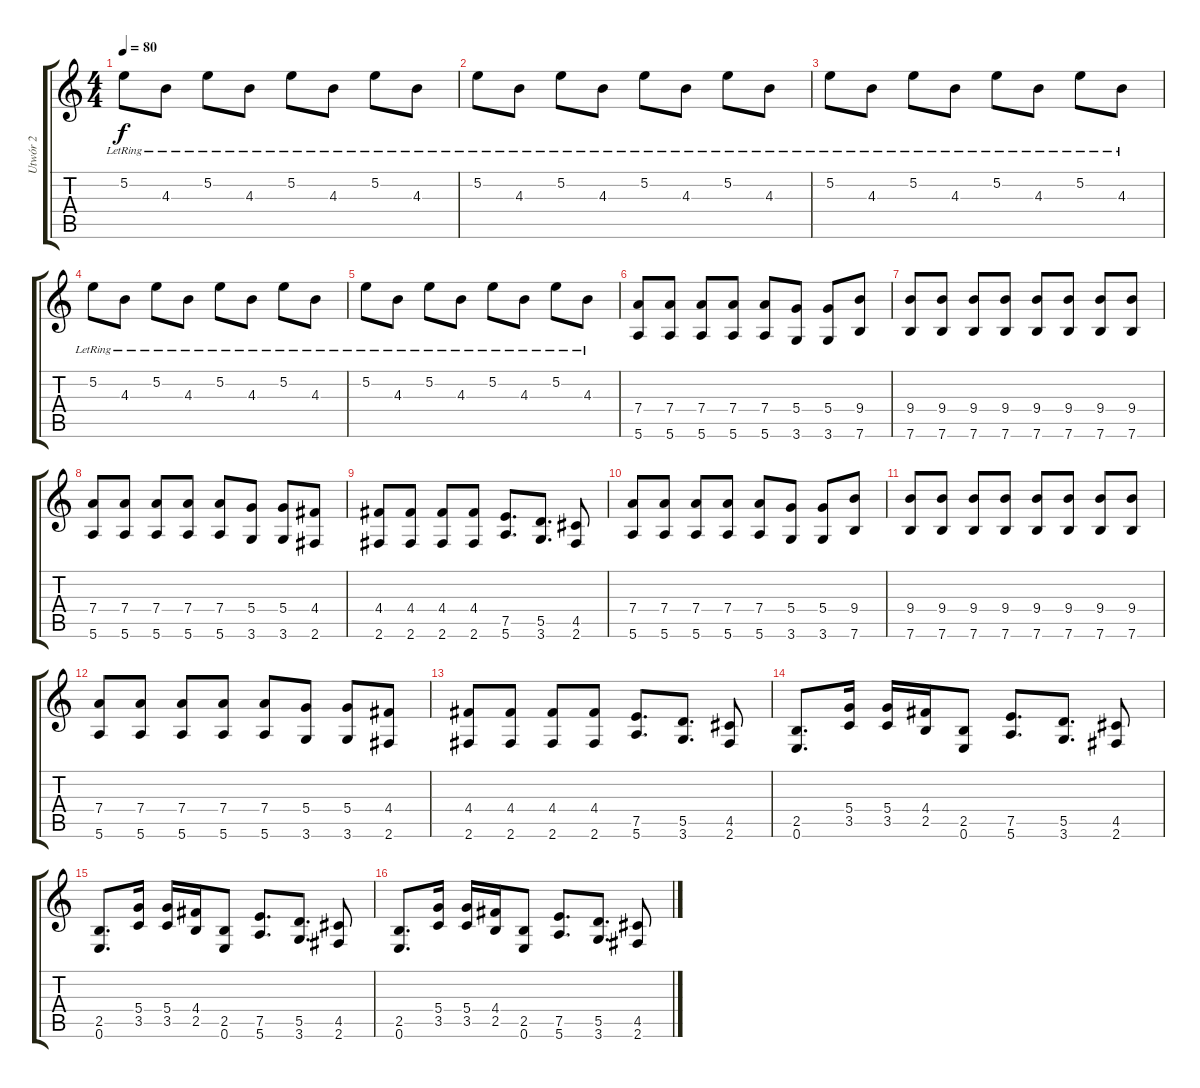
\track ("Utwór 2" "Utwór 2") {instrument distortionguitar}
\staff {score tabs}
\tuning (E4 B3 G3 D3 A2 E2) {hide}
\ts (4 4)
\tempo 80
\clef g2
\ks c
5.2{lr}.8{dy f} 4.3{lr}.8 5.2{lr}.8 4.3{lr}.8 5.2{lr}.8 4.3{lr}.8 5.2{lr}.8 4.3{lr}.8 |
5.2{lr}.8 4.3{lr}.8 5.2{lr}.8 4.3{lr}.8 5.2{lr}.8 4.3{lr}.8 5.2{lr}.8 4.3{lr}.8 |
5.2{lr}.8 4.3{lr}.8 5.2{lr}.8 4.3{lr}.8 5.2{lr}.8 4.3{lr}.8 5.2{lr}.8 4.3{lr}.8 |
5.2{lr}.8 4.3{lr}.8 5.2{lr}.8 4.3{lr}.8 5.2{lr}.8 4.3{lr}.8 5.2{lr}.8 4.3{lr}.8 |
5.2{lr}.8 4.3{lr}.8 5.2{lr}.8 4.3{lr}.8 5.2{lr}.8 4.3{lr}.8 5.2{lr}.8 4.3{lr}.8 |
(7.4 5.6).8{instrument overdrivenguitar} (7.4 5.6).8 (7.4 5.6).8 (7.4 5.6).8 (7.4 5.6).8 (5.4 3.6).8 (5.4 3.6).8 (9.4 7.6).8 |
(9.4 7.6).8 (9.4 7.6).8 (9.4 7.6).8 (9.4 7.6).8 (9.4 7.6).8 (9.4 7.6).8 (9.4 7.6).8 (9.4 7.6).8 |
(7.4 5.6).8 (7.4 5.6).8 (7.4 5.6).8 (7.4 5.6).8 (7.4 5.6).8 (5.4 3.6).8 (5.4 3.6).8 (4.4 2.6).8 |
(4.4 2.6).8 (4.4 2.6).8 (4.4 2.6).8 (4.4 2.6).8 (7.5 5.6).8{d} (5.5 3.6).8{d} (4.5 2.6).8 |
(7.4 5.6).8 (7.4 5.6).8 (7.4 5.6).8 (7.4 5.6).8 (7.4 5.6).8 (5.4 3.6).8 (5.4 3.6).8 (9.4 7.6).8 |
(9.4 7.6).8 (9.4 7.6).8 (9.4 7.6).8 (9.4 7.6).8 (9.4 7.6).8 (9.4 7.6).8 (9.4 7.6).8 (9.4 7.6).8 |
(7.4 5.6).8 (7.4 5.6).8 (7.4 5.6).8 (7.4 5.6).8 (7.4 5.6).8 (5.4 3.6).8 (5.4 3.6).8 (4.4 2.6).8 |
(4.4 2.6).8 (4.4 2.6).8 (4.4 2.6).8 (4.4 2.6).8 (7.5 5.6).8{d} (5.5 3.6).8{d} (4.5 2.6).8 |
(2.5 0.6).8{d} (5.4 3.5).16 (5.4 3.5).16 (4.4 2.5).16 (2.5 0.6).8 (7.5 5.6).8{d} (5.5 3.6).8{d} (4.5 2.6).8 |
(2.5 0.6).8{d} (5.4 3.5).16 (5.4 3.5).16 (4.4 2.5).16 (2.5 0.6).8 (7.5 5.6).8{d} (5.5 3.6).8{d} (4.5 2.6).8 |
(2.5 0.6).8{d} (5.4 3.5).16 (5.4 3.5).16 (4.4 2.5).16 (2.5 0.6).8 (7.5 5.6).8{d} (5.5 3.6).8{d} (4.5 2.6).8
